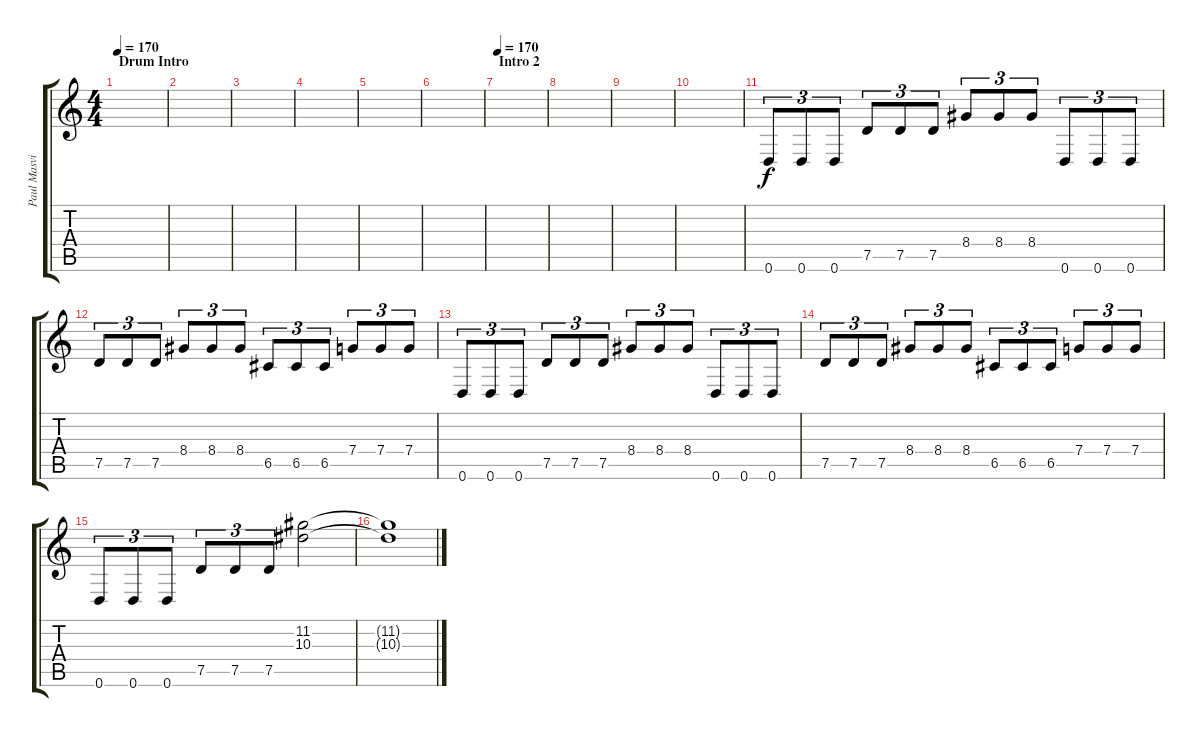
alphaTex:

\track ("Paul Masvidal" "Paul Masvi") {instrument distortionguitar}
\staff {score tabs}
\tuning (D4 A3 F3 C3 G2 D2) {hide}
\ts (4 4)
\section ("" "Drum Intro")
\tempo 170
\clef g2
\ks c
|
|
|
|
|
|
\section ("" "Intro 2")
\tempo 170
|
|
|
|
0.6.8{tu (3 2)} 0.6.8{tu (3 2)} 0.6.8{tu (3 2)} 7.5.8{tu (3 2)} 7.5.8{tu (3 2)} 7.5.8{tu (3 2)} 8.4.8{tu (3 2)} 8.4.8{tu (3 2)} 8.4.8{tu (3 2)} 0.6.8{tu (3 2)} 0.6.8{tu (3 2)} 0.6.8{tu (3 2)} |
7.5.8{tu (3 2)} 7.5.8{tu (3 2)} 7.5.8{tu (3 2)} 8.4.8{tu (3 2)} 8.4.8{tu (3 2)} 8.4.8{tu (3 2)} 6.5.8{tu (3 2)} 6.5.8{tu (3 2)} 6.5.8{tu (3 2)} 7.4.8{tu (3 2)} 7.4.8{tu (3 2)} 7.4.8{tu (3 2)} |
0.6.8{tu (3 2)} 0.6.8{tu (3 2)} 0.6.8{tu (3 2)} 7.5.8{tu (3 2)} 7.5.8{tu (3 2)} 7.5.8{tu (3 2)} 8.4.8{tu (3 2)} 8.4.8{tu (3 2)} 8.4.8{tu (3 2)} 0.6.8{tu (3 2)} 0.6.8{tu (3 2)} 0.6.8{tu (3 2)} |
7.5.8{tu (3 2)} 7.5.8{tu (3 2)} 7.5.8{tu (3 2)} 8.4.8{tu (3 2)} 8.4.8{tu (3 2)} 8.4.8{tu (3 2)} 6.5.8{tu (3 2)} 6.5.8{tu (3 2)} 6.5.8{tu (3 2)} 7.4.8{tu (3 2)} 7.4.8{tu (3 2)} 7.4.8{tu (3 2)} |
0.6.8{tu (3 2)} 0.6.8{tu (3 2)} 0.6.8{tu (3 2)} 7.5.8{tu (3 2)} 7.5.8{tu (3 2)} 7.5.8{tu (3 2)} (11.2 10.3).2 |
(11.2{t} 10.3{t}).1
